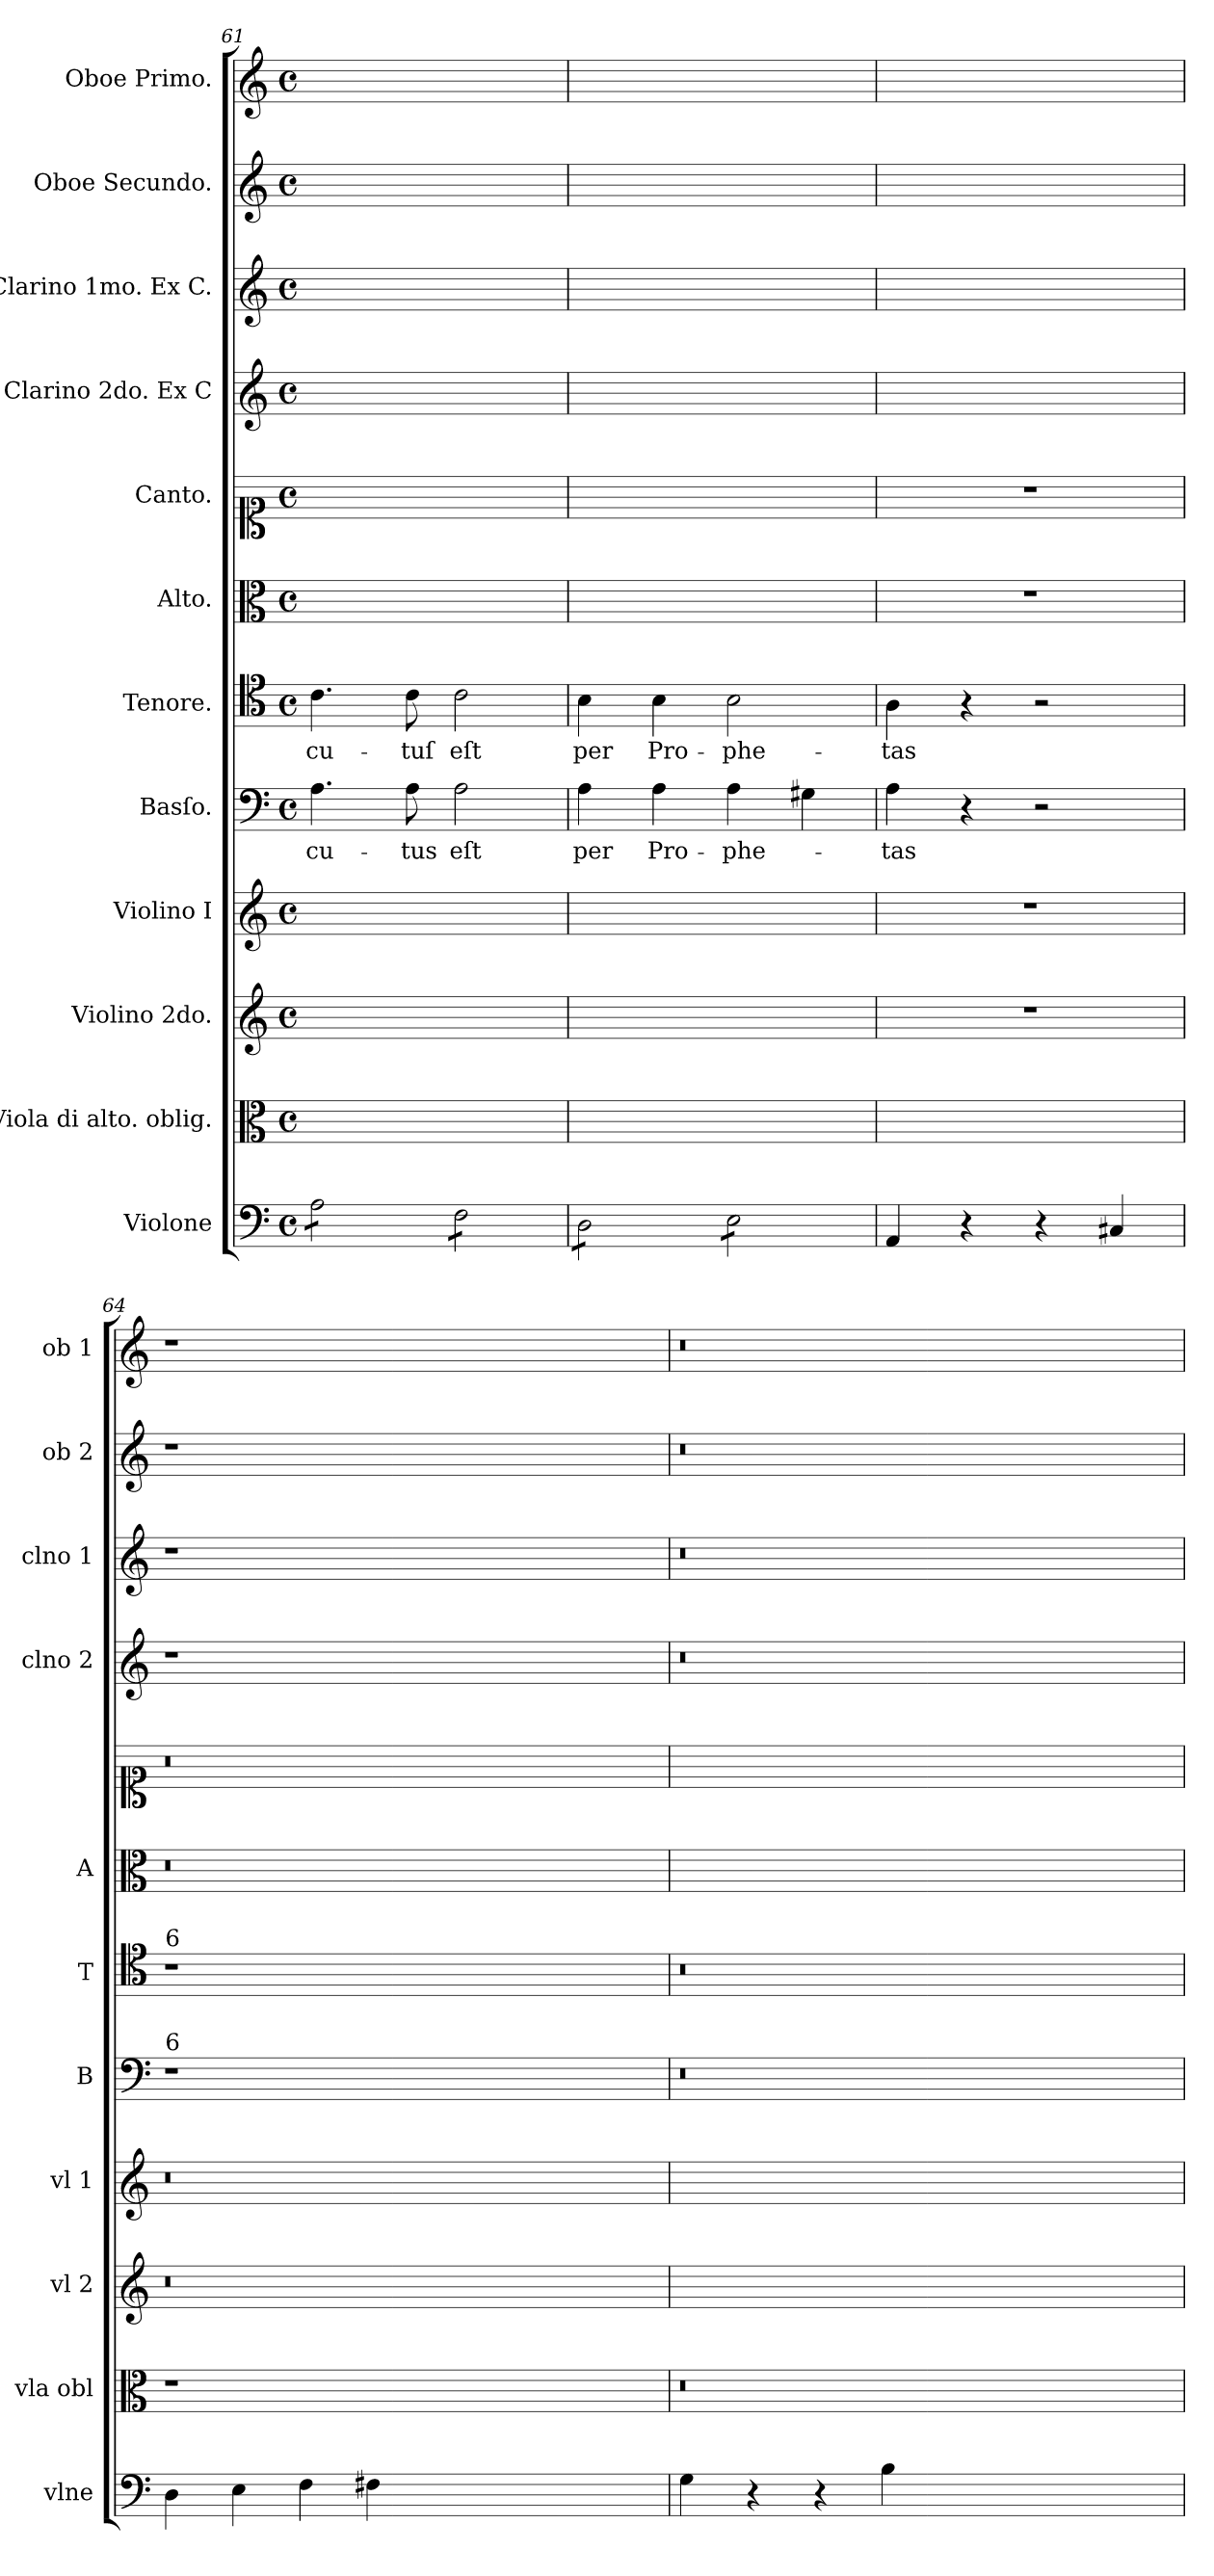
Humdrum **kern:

**kern	**dynam	**kern	**kern	**kern	**kern	**text	**kern	**text	**kern	**kern	**kern	**kern	**kern	**kern
*part12	*part12	*part11	*part10	*part9	*part8	*part8	*part7	*part7	*part6	*part5	*part4	*part3	*part2	*part1
*staff12	*staff12	*staff11	*staff10	*staff9	*staff8	*staff8	*staff7	*staff7	*staff6	*staff5	*staff4	*staff3	*staff2	*staff1
*I"Violone	*	*I"Viola di alto. oblig.	*I"Violino 2do.	*I"Violino I	*I"Basſo.	*	*I"Tenore.	*	*I"Alto.	*I"Canto.	*I"Clarino 2do. Ex C	*I"Clarino 1mo. Ex C.	*I"Oboe Secundo.	*I"Oboe Primo.
*I'vlne	*	*I'vla obl	*I'vl 2	*I'vl 1	*I'B	*	*I'T	*	*I'A	*	*I'clno 2	*I'clno 1	*I'ob 2	*I'ob 1
*clefF4	*	*clefC3	*clefG2	*clefG2	*clefF4	*	*clefC4	*	*clefC3	*clefC1	*clefG2	*clefG2	*clefG2	*clefG2
*k[]	*	*k[]	*k[]	*k[]	*k[]	*	*k[]	*	*k[]	*k[]	*k[]	*k[]	*k[]	*k[]
*C:	*	*C:	*C:	*C:	*C:	*	*C:	*	*C:	*C:	*C:	*C:	*C:	*C:
*M4/4	*	*M4/4	*M4/4	*M4/4	*M4/4	*	*M4/4	*	*M4/4	*M4/4	*M4/4	*M4/4	*M4/4	*M4/4
*met(c)	*	*met(c)	*met(c)	*met(c)	*met(c)	*	*met(c)	*	*met(c)	*met(c)	*met(c)	*met(c)	*met(c)	*met(c)
=61	=61	=61	=61	=61	=61	=61	=61	=61	=61	=61	=61	=61	=61	=61
*tremolo	*	*	*	*	*	*	*	*	*	*	*	*	*	*
8A\L	.	1ryy	1ryy	1ryy	4.A\	-cu-	4.c\	-cu-	1ryy	1ryy	1ryy	1ryy	1ryy	1ryy
8A\	.	.	.	.	.	.	.	.	.	.	.	.	.	.
8A\	.	.	.	.	.	.	.	.	.	.	.	.	.	.
8A\J	.	.	.	.	8A\	-tus	8c\	-tuſ	.	.	.	.	.	.
8F\L	.	.	.	.	2A\	eſt	2c\	eſt	.	.	.	.	.	.
8F\	.	.	.	.	.	.	.	.	.	.	.	.	.	.
8F\	.	.	.	.	.	.	.	.	.	.	.	.	.	.
8F\J	.	.	.	.	.	.	.	.	.	.	.	.	.	.
=62	=62	=62	=62	=62	=62	=62	=62	=62	=62	=62	=62	=62	=62	=62
8D\L	.	1ryy	1ryy	1ryy	4A\	per	4B\	per	1ryy	1ryy	1ryy	1ryy	1ryy	1ryy
8D\	.	.	.	.	.	.	.	.	.	.	.	.	.	.
8D\	.	.	.	.	4A\	Pro-	4B\	Pro-	.	.	.	.	.	.
8D\J	.	.	.	.	.	.	.	.	.	.	.	.	.	.
8E\L	.	.	.	.	4A\	-phe-	2B\	-phe-	.	.	.	.	.	.
8E\	.	.	.	.	.	.	.	.	.	.	.	.	.	.
8E\	.	.	.	.	4G#X\	.	.	.	.	.	.	.	.	.
8E\J	.	.	.	.	.	.	.	.	.	.	.	.	.	.
*Xtremolo	*	*	*	*	*	*	*	*	*	*	*	*	*	*
=63	=63	=63	=63	=63	=63	=63	=63	=63	=63	=63	=63	=63	=63	=63
4AA/	.	1ryy	1r	1r	4A\	-tas	4A\	-tas	1r	1r	1ryy	1ryy	1ryy	1ryy
4r	.	.	.	.	4r	.	4r	.	.	.	.	.	.	.
4r	.	.	.	.	2r	.	2r	.	.	.	.	.	.	.
!	!LO:DY:a	!	!	!	!	!	!	!	!	!	!	!	!	!
4C#X/	p&colon;p.	.	.	.	.	.	.	.	.	.	.	.	.	.
=64	=64	=64	=64	=64	=64	=64	=64	=64	=64	=64	=64	=64	=64	=64
!	!	!	!	!	!	!	!LO:TX:a:t=6	!	!	!	!	!	!	!
!	!	!	!	!	!LO:TX:a:t=6	!	!	!	!	!	!	!	!	!
4D\	.	1r	0.r	0.r	1r	.	1r	.	0.r	0.r	1r	1r	1r	1r
4E\	.	.	.	.	.	.	.	.	.	.	.	.	.	.
4F\	.	.	.	.	.	.	.	.	.	.	.	.	.	.
4F#X\	.	.	.	.	.	.	.	.	.	.	.	.	.	.
0ryy	.	0ryy	.	.	0ryy	.	0ryy	.	.	.	0ryy	0ryy	0ryy	0ryy
=65	=65	=65	=65	=65	=65	=65	=65	=65	=65	=65	=65	=65	=65	=65
4G\	.	0.r	0.ryy	0.ryy	0.r	.	0.r	.	0.ryy	0.ryy	0.r	0.r	0.r	0.r
4r	.	.	.	.	.	.	.	.	.	.	.	.	.	.
4r	.	.	.	.	.	.	.	.	.	.	.	.	.	.
4B\	.	.	.	.	.	.	.	.	.	.	.	.	.	.
0ryy	.	.	.	.	.	.	.	.	.	.	.	.	.	.
=	=	=	=	=	=	=	=	=	=	=	=	=	=	=
*-	*-	*-	*-	*-	*-	*-	*-	*-	*-	*-	*-	*-	*-	*-
